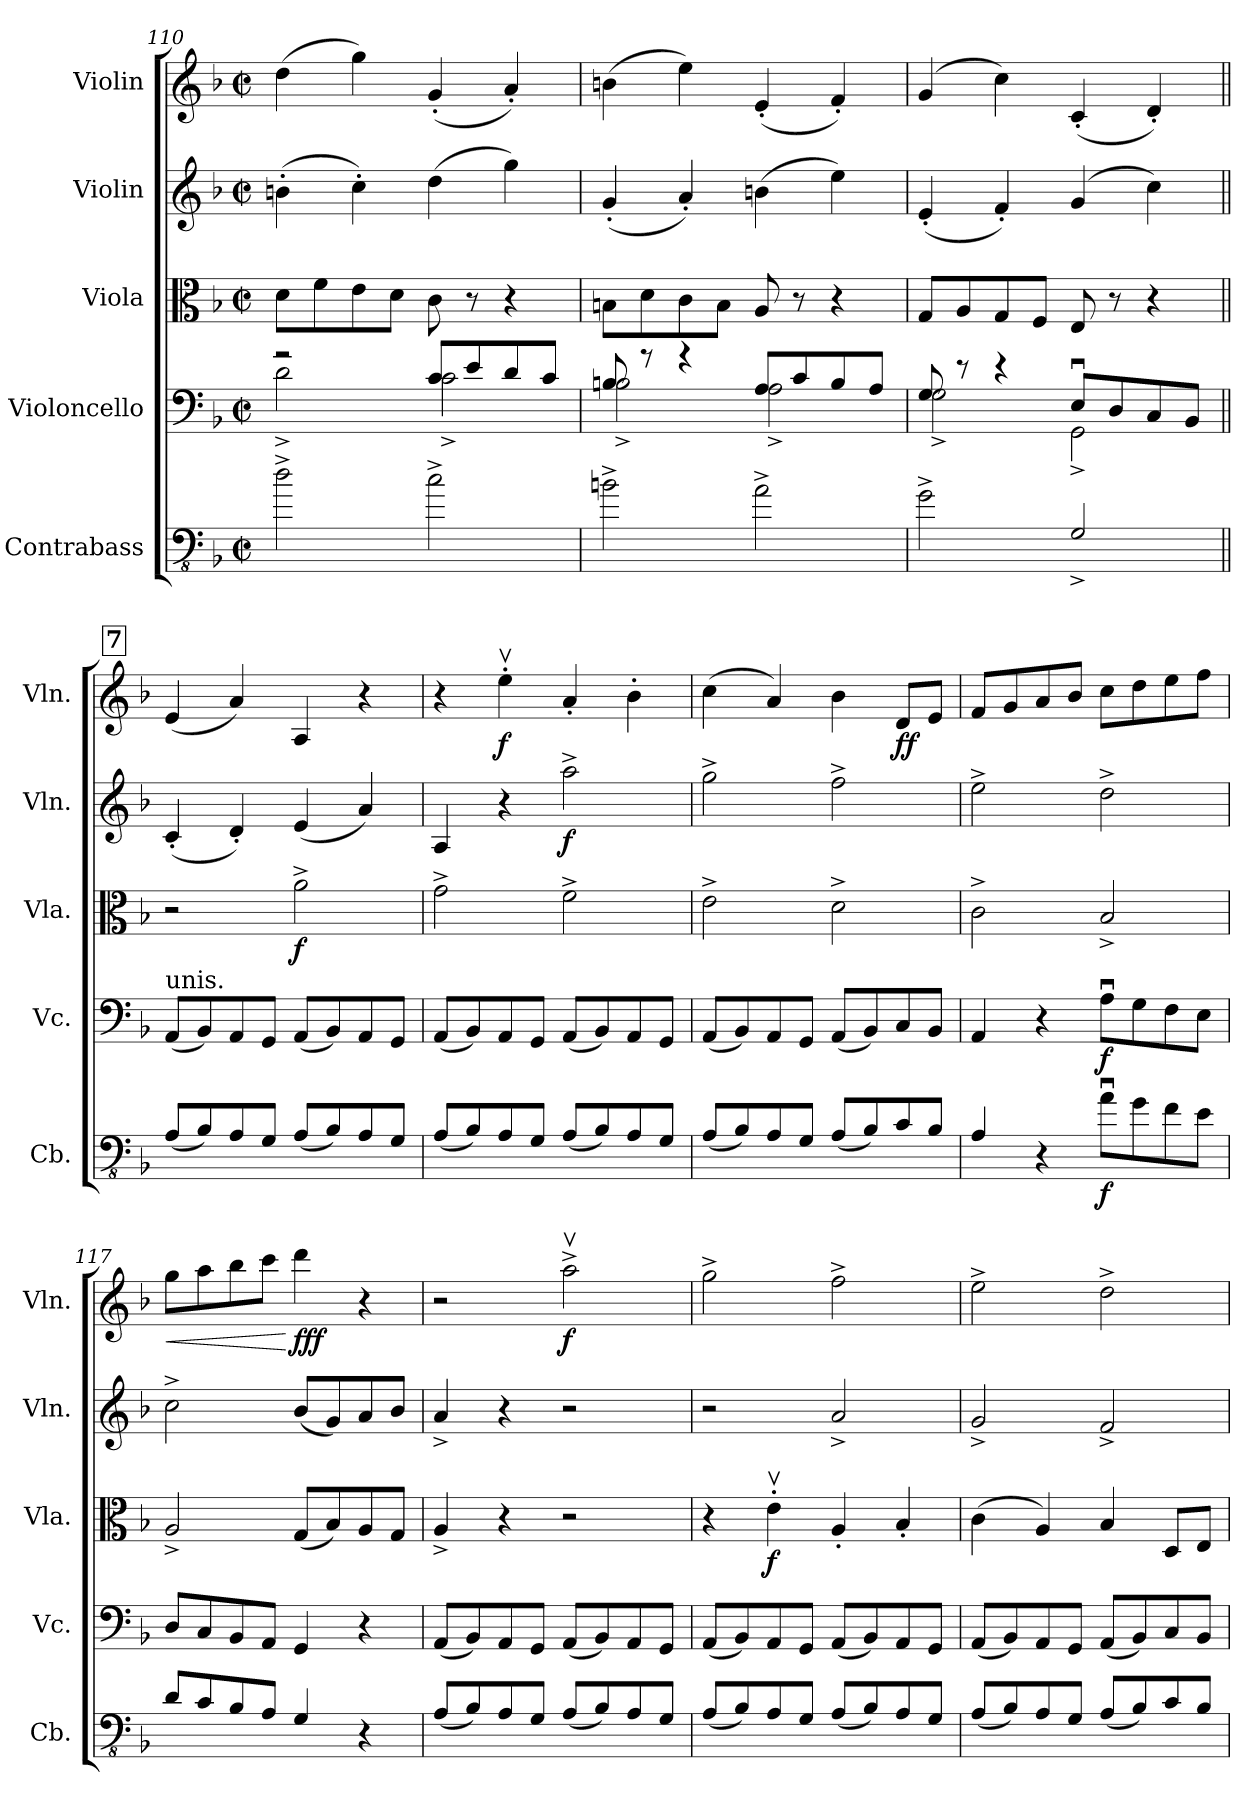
**kern	**dynam	**kern	**dynam	**kern	**dynam	**kern	**dynam	**kern	**dynam
*part5	*part5	*part4	*part4	*part3	*part3	*part2	*part2	*part1	*part1
*staff5	*staff5	*staff4	*staff4	*staff3	*staff3	*staff2	*staff2	*staff1	*staff1
*I"Contrabass	*	*I"Violoncello	*	*I"Viola	*	*I"Violin	*	*I"Violin	*
*I'Cb.	*	*I'Vc.	*	*I'Vla.	*	*I'Vln.	*	*I'Vln.	*
*clefFv4	*	*clefF4	*	*clefC3	*	*clefG2	*	*clefG2	*
*ITrd7c12	*	*	*	*	*	*	*	*	*
*k[b-]	*	*k[b-]	*	*k[b-]	*	*k[b-]	*	*k[b-]	*
*M2/2	*	*M2/2	*	*M2/2	*	*M2/2	*	*M2/2	*
*met(c|)	*	*met(c|)	*	*met(c|)	*	*met(c|)	*	*met(c|)	*
=110	=110	=110	=110	=110	=110	=110	=110	=110	=110
*	*	*^	*	*	*	*	*	*	*
2D^\	.	2r	2d^\	.	8d\L	.	(4bn'\	.	(4dd\	.
.	.	.	.	.	8f\	.	.	.	.	.
.	.	.	.	.	8e\	.	4cc'\)	.	4gg\)	.
.	.	.	.	.	8d\J	.	.	.	.	.
2C^\	.	8c/L	2c^\	.	8c\	.	(4dd\	.	(4g'/	.
.	.	8e/	.	.	8r	.	.	.	.	.
.	.	8d/	.	.	4r	.	4gg\)	.	4a'/)	.
.	.	8c/J	.	.	.	.	.	.	.	.
=111	=111	=111	=111	=111	=111	=111	=111	=111	=111	=111
2BBn^\	.	8Bn/	2B^\	.	8Bn\L	.	(4g'/	.	(4bn\	.
.	.	8r	.	.	8d\	.	.	.	.	.
.	.	4r	.	.	8c\	.	4a'/)	.	4ee\)	.
.	.	.	.	.	8B\J	.	.	.	.	.
2AA^\	.	8A/L	2A^\	.	8A/	.	(4bn\	.	(4e'/	.
.	.	8c/	.	.	8r	.	.	.	.	.
.	.	8B/	.	.	4r	.	4ee\)	.	4f'/)	.
.	.	8A/J	.	.	.	.	.	.	.	.
=112	=112	=112	=112	=112	=112	=112	=112	=112	=112	=112
2GG^\	.	8G/	2G^\	.	8G/L	.	(4e'/	.	(4g/	.
.	.	8r	.	.	8A/	.	.	.	.	.
.	.	4r	.	.	8G/	.	4f'/)	.	4cc\)	.
.	.	.	.	.	8F/J	.	.	.	.	.
2GGG^/	.	8Eu/L	2GG^\	.	8E/	.	(4g/	.	(4c'/	.
.	.	8D/	.	.	8r	.	.	.	.	.
.	.	8C/	.	.	4r	.	4cc\)	.	4d'/)	.
.	.	8BB-/J	.	.	.	.	.	.	.	.
*	*	*v	*v	*	*	*	*	*	*	*
!!LO:LB:g=z
!!LO:REH:place=s1:a:B:fs=14:t=7
=113||	=113||	=113||	=113||	=113||	=113||	=113||	=113||	=113||	=113||
!	!	!LO:TX:a:t=unis.	!	!	!	!	!	!	!
(8AAA/L	.	(8AA/L	.	2r	.	(4c'/	.	(4e/	.
8BBB-/)	.	8BB-/)	.	.	.	.	.	.	.
8AAA/	.	8AA/	.	.	.	4d'/)	.	4a/)	.
8GGG/J	.	8GG/J	.	.	.	.	.	.	.
!	!	!	!	!	!LO:DY:b	!	!	!	!
(8AAA/L	.	(8AA/L	.	2a^\	f	(4e/	.	4A/	.
8BBB-/)	.	8BB-/)	.	.	.	.	.	.	.
8AAA/	.	8AA/	.	.	.	4a/)	.	4r	.
8GGG/J	.	8GG/J	.	.	.	.	.	.	.
=114	=114	=114	=114	=114	=114	=114	=114	=114	=114
(8AAA/L	.	(8AA/L	.	2g^\	.	4A/	.	4r	.
8BBB-/)	.	8BB-/)	.	.	.	.	.	.	.
!	!	!	!	!	!	!	!	!	!LO:DY:b
8AAA/	.	8AA/	.	.	.	4r	.	4eev'\	f
8GGG/J	.	8GG/J	.	.	.	.	.	.	.
!	!	!	!	!	!	!	!LO:DY:b	!	!
(8AAA/L	.	(8AA/L	.	2f^\	.	2aa^\	f	4a'/	.
8BBB-/)	.	8BB-/)	.	.	.	.	.	.	.
8AAA/	.	8AA/	.	.	.	.	.	4b-'\	.
8GGG/J	.	8GG/J	.	.	.	.	.	.	.
=115	=115	=115	=115	=115	=115	=115	=115	=115	=115
(8AAA/L	.	(8AA/L	.	2e^\	.	2gg^\	.	(4cc\	.
8BBB-/)	.	8BB-/)	.	.	.	.	.	.	.
8AAA/	.	8AA/	.	.	.	.	.	4a/)	.
8GGG/J	.	8GG/J	.	.	.	.	.	.	.
(8AAA/L	.	(8AA/L	.	2d^\	.	2ff^\	.	4b-\	.
8BBB-/)	.	8BB-/)	.	.	.	.	.	.	.
!	!	!	!	!	!	!	!	!	!LO:DY:b
8CC/	.	8C/	.	.	.	.	.	8d/L	ff
8BBB-/J	.	8BB-/J	.	.	.	.	.	8e/J	.
=116	=116	=116	=116	=116	=116	=116	=116	=116	=116
4AAA/	.	4AA/	.	2c^\	.	2ee^\	.	8f/L	.
.	.	.	.	.	.	.	.	8g/	.
4r	.	4r	.	.	.	.	.	8a/	.
.	.	.	.	.	.	.	.	8b-/J	.
!	!LO:DY:b	!	!LO:DY:b	!	!	!	!	!	!
8AAu\L	f	8Au\L	f	2B-^/	.	2dd^\	.	8cc\L	.
8GG\	.	8G\	.	.	.	.	.	8dd\	.
8FF\	.	8F\	.	.	.	.	.	8ee\	.
8EE\J	.	8E\J	.	.	.	.	.	8ff\J	.
=117	=117	=117	=117	=117	=117	=117	=117	=117	=117
!	!	!	!	!	!	!	!	!	!LO:HP:b
8DD/L	.	8D/L	.	2A^/	.	2cc^\	.	8gg\L	<
8CC/	.	8C/	.	.	.	.	.	8aa\	.
8BBB-/	.	8BB-/	.	.	.	.	.	8bb-\	.
8AAA/J	.	8AA/J	.	.	.	.	.	8ccc\J	.
!	!	!	!	!	!	!	!	!	!LO:DY:n=1:b
4GGG/	.	4GG/	.	(8G/L	.	(8b-/L	.	4ddd\	[ fff
.	.	.	.	8B-/)	.	8g/)	.	.	.
4r	.	4r	.	8A/	.	8a/	.	4r	.
.	.	.	.	8G/J	.	8b-/J	.	.	.
!!LO:PB:g=z
=118	=118	=118	=118	=118	=118	=118	=118	=118	=118
(8AAA/L	.	(8AA/L	.	4A^/	.	4a^/	.	2r	.
8BBB-/)	.	8BB-/)	.	.	.	.	.	.	.
8AAA/	.	8AA/	.	4r	.	4r	.	.	.
8GGG/J	.	8GG/J	.	.	.	.	.	.	.
!	!	!	!	!	!	!	!	!	!LO:DY:b
(8AAA/L	.	(8AA/L	.	2r	.	2r	.	2aav^\	f
8BBB-/)	.	8BB-/)	.	.	.	.	.	.	.
8AAA/	.	8AA/	.	.	.	.	.	.	.
8GGG/J	.	8GG/J	.	.	.	.	.	.	.
=119	=119	=119	=119	=119	=119	=119	=119	=119	=119
(8AAA/L	.	(8AA/L	.	4r	.	2r	.	2gg^\	.
8BBB-/)	.	8BB-/)	.	.	.	.	.	.	.
!	!	!	!	!	!LO:DY:b	!	!	!	!
8AAA/	.	8AA/	.	4ev'\	f	.	.	.	.
8GGG/J	.	8GG/J	.	.	.	.	.	.	.
(8AAA/L	.	(8AA/L	.	4A'/	.	2a^/	.	2ff^\	.
8BBB-/)	.	8BB-/)	.	.	.	.	.	.	.
8AAA/	.	8AA/	.	4B-'/	.	.	.	.	.
8GGG/J	.	8GG/J	.	.	.	.	.	.	.
=120	=120	=120	=120	=120	=120	=120	=120	=120	=120
(8AAA/L	.	(8AA/L	.	(4c\	.	2g^/	.	2ee^\	.
8BBB-/)	.	8BB-/)	.	.	.	.	.	.	.
8AAA/	.	8AA/	.	4A/)	.	.	.	.	.
8GGG/J	.	8GG/J	.	.	.	.	.	.	.
(8AAA/L	.	(8AA/L	.	4B-/	.	2f^/	.	2dd^\	.
8BBB-/)	.	8BB-/)	.	.	.	.	.	.	.
8CC/	.	8C/	.	8D/L	.	.	.	.	.
8BBB-/J	.	8BB-/J	.	8E/J	.	.	.	.	.
=	=	=	=	=	=	=	=	=	=
*-	*-	*-	*-	*-	*-	*-	*-	*-	*-
